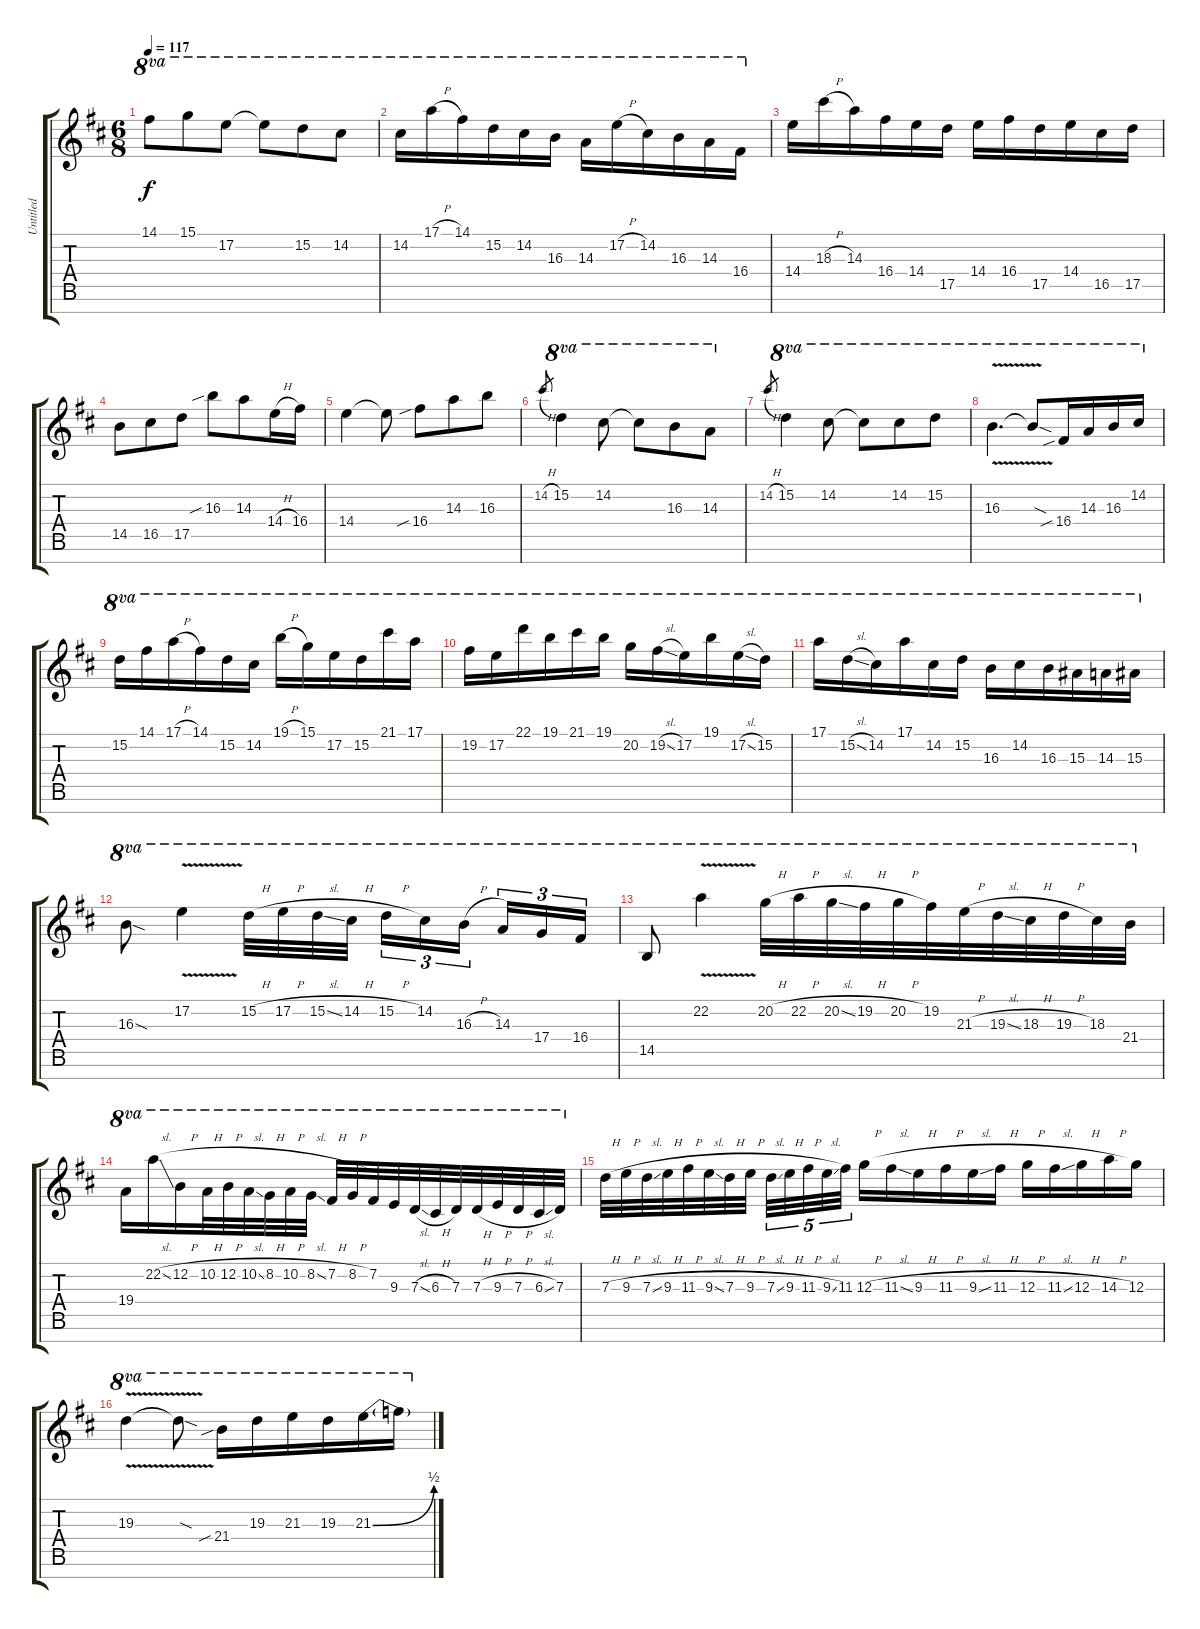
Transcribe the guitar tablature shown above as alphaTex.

\track ("Untitled" "Untitled") {instrument distortionguitar}
\staff {score tabs}
\tuning (E4 B3 G3 D3 A2 E2 B1) {hide}
\ts (6 8)
\tempo 117
\clef g2
\ks d
14.1.8{ot 8va dy f} 15.1.8{ot 8va} 17.2.8{ot 8va} 17.2{t}.8{ot 8va} 15.2.8{ot 8va} 14.2.8{ot 8va} |
14.2.16{ot 8va} 17.1{h}.16{ot 8va} 14.1.16{ot 8va} 15.2.16{ot 8va} 14.2.16{ot 8va} 16.3.16{ot 8va} 14.3.16{ot 8va} 17.2{h}.16{ot 8va} 14.2.16{ot 8va} 16.3.16{ot 8va} 14.3.16{ot 8va} 16.4.16{ot 8va} |
14.4.16 18.3{h}.16 14.3.16 16.4.16 14.4.16 17.5.16 14.4.16 16.4.16 17.5.16 14.4.16 16.5.16 17.5.16 |
14.5.8 16.5.8 17.5.8 16.3{sib}.8 14.3.8 14.4{h}.16 16.4.16 |
14.4.4 14.4{t}.8 16.4{sib}.8 14.3.8 16.3.8 |
14.2{h}.8{gr} 15.2.4{ot 8va} 14.2.8{ot 8va} 14.2{t}.8{ot 8va} 16.3.8{ot 8va} 14.3.8{ot 8va} |
14.2{h}.8{gr} 15.2.4{ot 8va} 14.2.8{ot 8va} 14.2{t}.8{ot 8va} 14.2.8{ot 8va} 15.2.8{ot 8va} |
16.3{v}.4{d ot 8va} 16.3{sod t}.8{ot 8va} 16.4{sib}.16{ot 8va} 14.3.16{ot 8va} 16.3.16{ot 8va} 14.2.16{ot 8va} |
15.2.16{ot 8va} 14.1.16{ot 8va} 17.1{h}.16{ot 8va} 14.1.16{ot 8va} 15.2.16{ot 8va} 14.2.16{ot 8va} 19.1{h}.16{ot 8va} 15.1.16{ot 8va} 17.2.16{ot 8va} 15.2.16{ot 8va} 21.1.16{ot 8va} 17.1.16{ot 8va} |
19.2.16{ot 8va} 17.2.16{ot 8va} 22.1.16{ot 8va} 19.1.16{ot 8va} 21.1.16{ot 8va} 19.1.16{ot 8va} 20.2.16{ot 8va} 19.2{sl}.16{ot 8va} 17.2.16{ot 8va} 19.1.16{ot 8va} 17.2{sl}.16{ot 8va} 15.2.16{ot 8va} |
17.1.16{ot 8va} 15.2{sl}.16{ot 8va} 14.2.16{ot 8va} 17.1.16{ot 8va} 14.2.16{ot 8va} 15.2.16{ot 8va} 16.3.16{ot 8va} 14.2.16{ot 8va} 16.3.16{ot 8va} 15.3.16{ot 8va} 14.3.16{ot 8va} 15.3.16{ot 8va} |
16.3{sod}.8{ot 8va} 17.2{v}.4{ot 8va} 15.2{h}.32{ot 8va} 17.2{h}.32{ot 8va} 15.2{sl}.32{ot 8va} 14.2{h}.32{ot 8va beam splitsecondary} 15.2{h}.16{tu (3 2) ot 8va} 14.2.16{tu (3 2) ot 8va} 16.3{h}.16{tu (3 2) ot 8va beam splitsecondary} 14.3.16{tu (3 2) ot 8va} 17.4.16{tu (3 2) ot 8va} 16.4.16{tu (3 2) ot 8va} |
14.5.8{ot 8va} 22.2{v}.4{ot 8va} 20.2{h}.32{ot 8va} 22.2{h}.32{ot 8va} 20.2{sl}.32{ot 8va} 19.2{h}.32{ot 8va} 20.2{h}.32{ot 8va} 19.2.32{ot 8va} 21.3{h}.32{ot 8va} 19.3{sl}.32{ot 8va} 18.3{h}.32{ot 8va} 19.3{h}.32{ot 8va} 18.3.32{ot 8va} 21.4.32{ot 8va} |
19.4.16{ot 8va} 22.2{sl}.16{ot 8va} 12.2{h}.16{ot 8va} 10.2{h}.32{ot 8va} 12.2{h}.32{ot 8va} 10.2{sl}.32{ot 8va} 8.2{h}.32{ot 8va} 10.2{h}.32{ot 8va} 8.2{sl}.32{ot 8va} 7.2{h}.32{ot 8va} 8.2{h}.32{ot 8va} 7.2.32{ot 8va} 9.3.32{ot 8va} 7.3{sl}.32{ot 8va} 6.3{h}.32{ot 8va} 7.3.32{ot 8va} 7.3{h}.32{ot 8va} 9.3{h}.32{ot 8va} 7.3{h}.32{ot 8va} 6.3{sl}.32{ot 8va} 7.3.32{ot 8va} |
7.3{h}.32 9.3{h}.32 7.3{sl}.32 9.3{h}.32 11.3{h}.32 9.3{sl}.32 7.3{h}.32 9.3{h}.32{beam splitsecondary} 7.3{sl}.32{tu (5 4)} 9.3{h}.32{tu (5 4)} 11.3{h}.32{tu (5 4)} 9.3{sl}.32{tu (5 4)} 11.3.32{tu (5 4)} 12.3{h}.16 11.3{sl}.16 9.3{h}.16 11.3{h}.16 9.3{sl}.16 11.3{h}.16 12.3{h}.16 11.3{sl}.16 12.3{h}.16 14.3{h}.16 12.3.16 |
19.3{v}.4{ot 8va} 19.3{sod t}.8{ot 8va} 21.4{sib}.16{ot 8va} 19.3.16{ot 8va} 21.3.16{ot 8va} 19.3.16{ot 8va} 21.3{be (bend 0 0 60 2)}.16{ot 8va} 21.3{t}.16{ot 8va}
